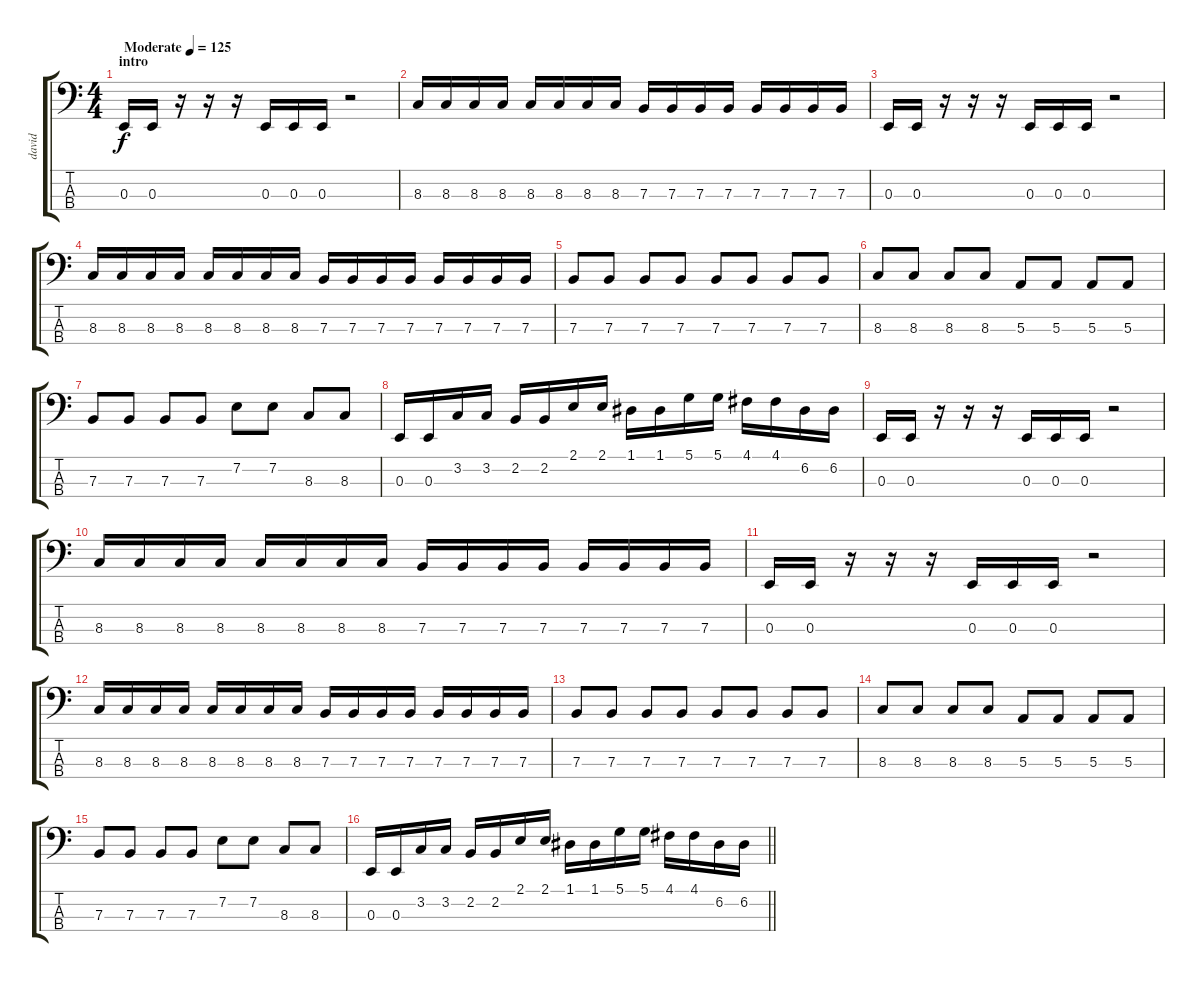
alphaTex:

\track ("david" "david") {instrument electricbassfinger}
\staff {score tabs}
\tuning (D2 A1 E1 B0) {hide}
\ts (4 4)
\section ("" "intro")
\tempo (125 "Moderate")
\clef f4
\ks c
0.3.16{dy f instrument electricbassfinger} 0.3.16 r.16 r.16 r.16 0.3.16 0.3.16 0.3.16 r.2 |
8.3.16 8.3.16 8.3.16 8.3.16 8.3.16 8.3.16 8.3.16 8.3.16 7.3.16 7.3.16 7.3.16 7.3.16 7.3.16 7.3.16 7.3.16 7.3.16 |
0.3.16 0.3.16 r.16 r.16 r.16 0.3.16 0.3.16 0.3.16 r.2 |
8.3.16 8.3.16 8.3.16 8.3.16 8.3.16 8.3.16 8.3.16 8.3.16 7.3.16 7.3.16 7.3.16 7.3.16 7.3.16 7.3.16 7.3.16 7.3.16 |
7.3.8 7.3.8 7.3.8 7.3.8 7.3.8 7.3.8 7.3.8 7.3.8 |
8.3.8 8.3.8 8.3.8 8.3.8 5.3.8 5.3.8 5.3.8 5.3.8 |
7.3.8 7.3.8 7.3.8 7.3.8 7.2.8 7.2.8 8.3.8 8.3.8 |
0.3.16 0.3.16 3.2.16 3.2.16 2.2.16 2.2.16 2.1.16 2.1.16 1.1.16 1.1.16 5.1.16 5.1.16 4.1.16 4.1.16 6.2.16 6.2.16 |
0.3.16 0.3.16 r.16 r.16 r.16 0.3.16 0.3.16 0.3.16 r.2 |
8.3.16 8.3.16 8.3.16 8.3.16 8.3.16 8.3.16 8.3.16 8.3.16 7.3.16 7.3.16 7.3.16 7.3.16 7.3.16 7.3.16 7.3.16 7.3.16 |
0.3.16 0.3.16 r.16 r.16 r.16 0.3.16 0.3.16 0.3.16 r.2 |
8.3.16 8.3.16 8.3.16 8.3.16 8.3.16 8.3.16 8.3.16 8.3.16 7.3.16 7.3.16 7.3.16 7.3.16 7.3.16 7.3.16 7.3.16 7.3.16 |
7.3.8 7.3.8 7.3.8 7.3.8 7.3.8 7.3.8 7.3.8 7.3.8 |
8.3.8 8.3.8 8.3.8 8.3.8 5.3.8 5.3.8 5.3.8 5.3.8 |
7.3.8 7.3.8 7.3.8 7.3.8 7.2.8 7.2.8 8.3.8 8.3.8 |
\barLineRight lightlight
0.3.16 0.3.16 3.2.16 3.2.16 2.2.16 2.2.16 2.1.16 2.1.16 1.1.16 1.1.16 5.1.16 5.1.16 4.1.16 4.1.16 6.2.16 6.2.16
